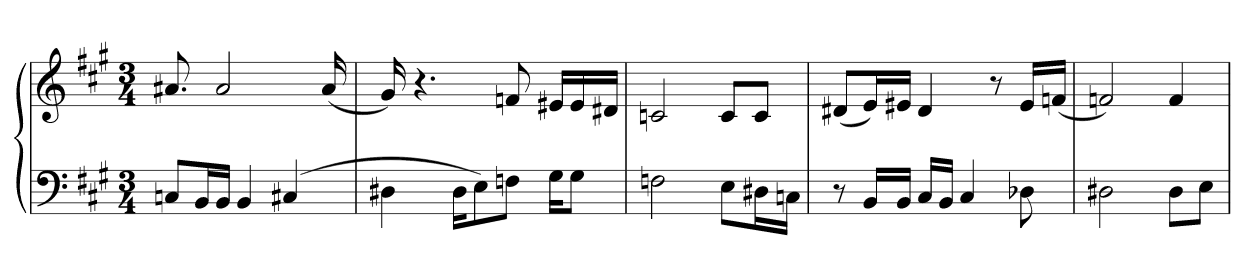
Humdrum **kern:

**kern	**kern
*part1	*part1
*staff2	*staff1
*clefF4	*clefG2
*k[f#c#g#]	*k[f#c#g#]
*M3/4	*M3/4
=1	=1
8Cn/L	8.a#X
16BB/L	.
16BB/JJ	2a#
4BB	.
(4C#X	.
.	(16a#
=2	=2
4D#X	16g#)
.	4.r
16D#\KL	.
8E\)	.
8Fn\J	8fn
16G#\KL	16e#X/LL
8G#\J	16e#/
.	16d#X/JJ
=3	=3
2Fn	2cn
8E\L	8c/L
16D#X\L	8c/J
16Cn\JJ	.
=4	=4
8r	(8d#X/L
16BB/LL	16e/L)
16BB/JJ	16e#X/JJ
16C#/LL	4d#
16BB/JJ	.
4C#	.
.	8r
8D-X	16e#/LL
.	(16fn/JJ
=5	=5
2D#X	2fn)
8D#\L	4f
8E\J	.
=	=
*-	*-
